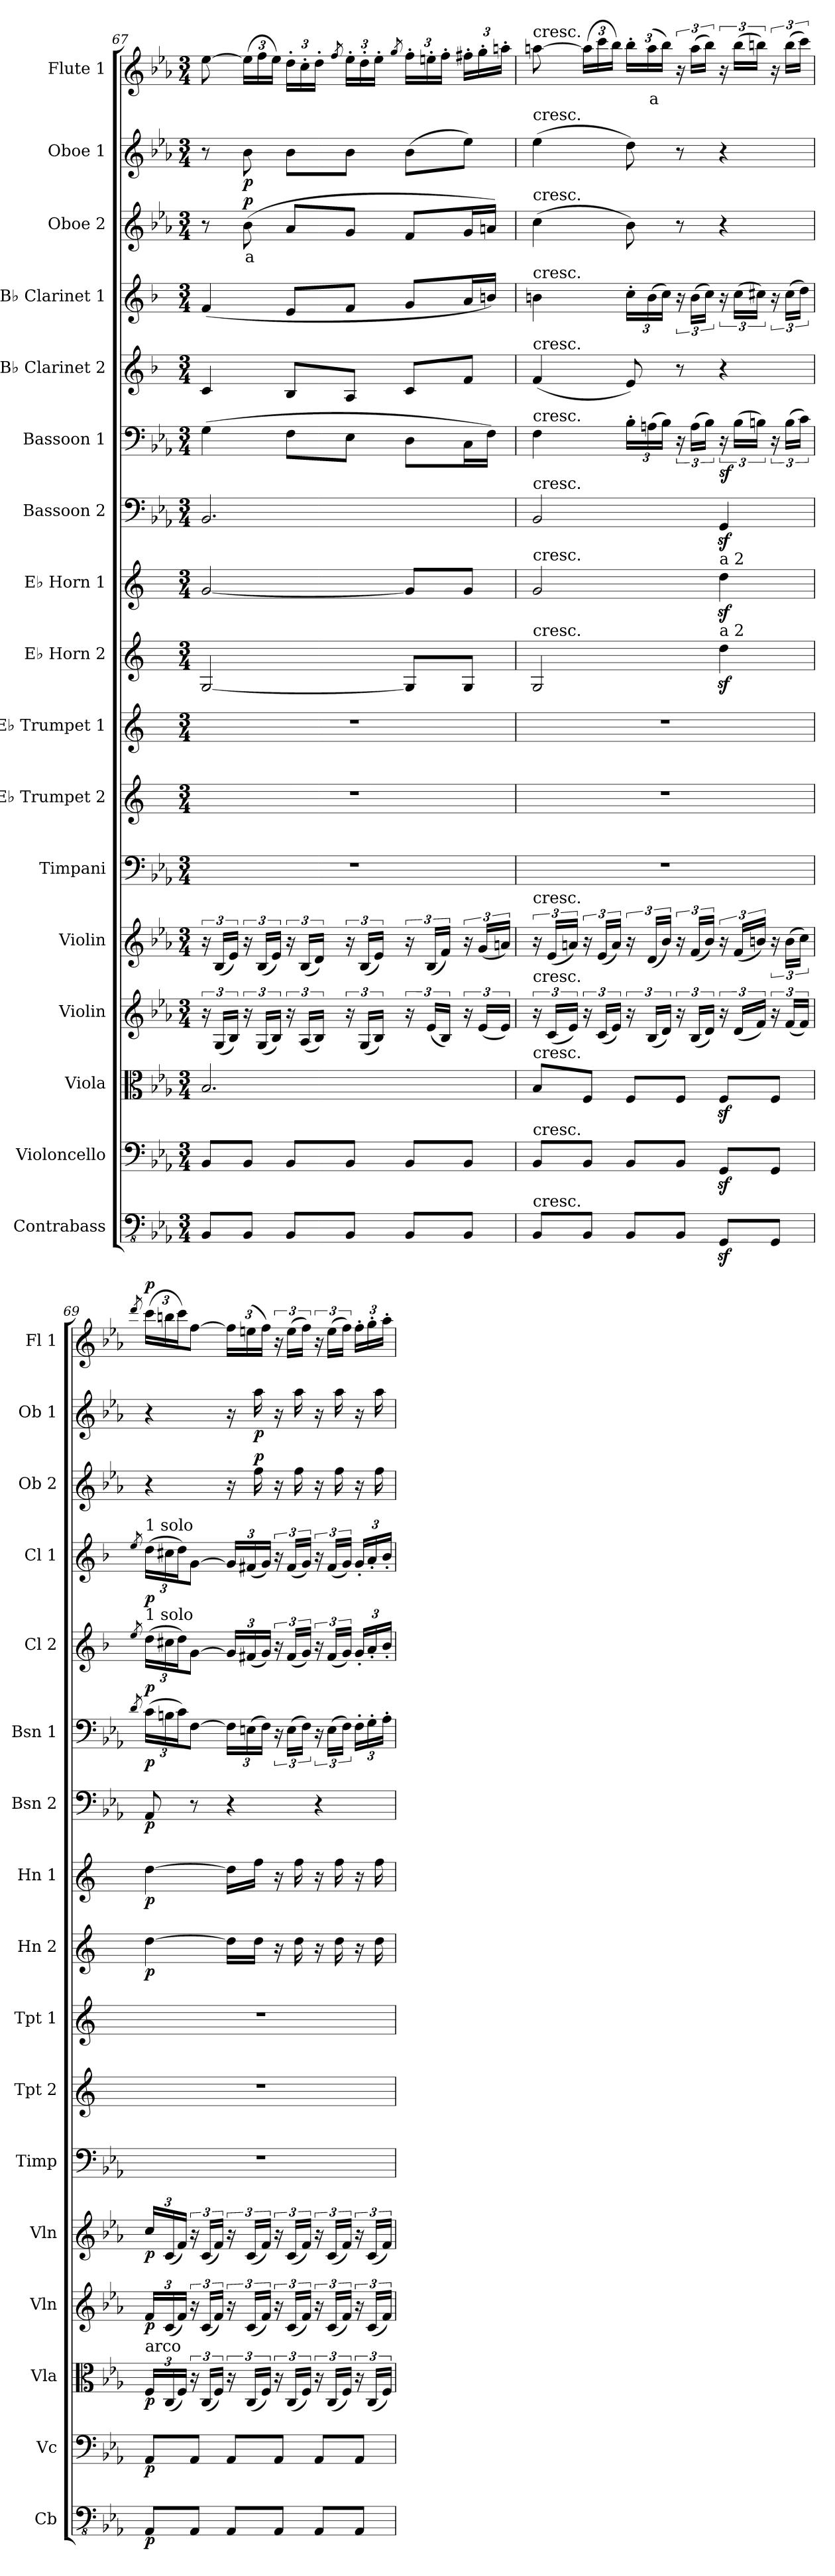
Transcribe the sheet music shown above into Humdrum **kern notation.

**kern	**dynam	**kern	**dynam	**kern	**dynam	**kern	**dynam	**kern	**dynam	**kern	**kern	**kern	**kern	**dynam	**kern	**dynam	**kern	**dynam	**kern	**dynam	**kern	**dynam	**kern	**dynam	**kern	**text	**dynam	**kern	**dynam	**kern	**text	**dynam
*part17	*part17	*part16	*part16	*part15	*part15	*part14	*part14	*part13	*part13	*part12	*part11	*part10	*part9	*part9	*part8	*part8	*part7	*part7	*part6	*part6	*part5	*part5	*part4	*part4	*part3	*part3	*part3	*part2	*part2	*part1	*part1	*part1
*staff17	*staff17	*staff16	*staff16	*staff15	*staff15	*staff14	*staff14	*staff13	*staff13	*staff12	*staff11	*staff10	*staff9	*staff9	*staff8	*staff8	*staff7	*staff7	*staff6	*staff6	*staff5	*staff5	*staff4	*staff4	*staff3	*staff3	*staff3	*staff2	*staff2	*staff1	*staff1	*staff1
*I"Contrabass	*	*I"Violoncello	*	*I"Viola	*	*I"Violin	*	*I"Violin	*	*I"Timpani	*I"E♭ Trumpet 2	*I"E♭ Trumpet 1	*I"E♭ Horn 2	*	*I"E♭ Horn 1	*	*I"Bassoon 2	*	*I"Bassoon 1	*	*I"B♭ Clarinet 2	*	*I"B♭ Clarinet 1	*	*I"Oboe 2	*	*	*I"Oboe 1	*	*I"Flute 1	*	*
*I'Cb	*	*I'Vc	*	*I'Vla	*	*I'Vln	*	*I'Vln	*	*I'Timp	*I'Tpt 2	*I'Tpt 1	*I'Hn 2	*	*I'Hn 1	*	*I'Bsn 2	*	*I'Bsn 1	*	*I'Cl 2	*	*I'Cl 1	*	*I'Ob 2	*	*	*I'Ob 1	*	*I'Fl 1	*	*
*clefFv4	*	*clefF4	*	*clefC3	*	*clefG2	*	*clefG2	*	*clefF4	*clefG2	*clefG2	*clefG2	*	*clefG2	*	*clefF4	*	*clefF4	*	*clefG2	*	*clefG2	*	*clefG2	*	*	*clefG2	*	*clefG2	*	*
*	*	*	*	*	*	*	*	*	*	*	*ITrd-2c-3	*ITrd-2c-3	*ITrd5c9	*	*ITrd5c9	*	*	*	*	*	*ITrd1c2	*	*ITrd1c2	*	*	*	*	*	*	*	*	*
*k[b-e-a-]	*	*k[b-e-a-]	*	*k[b-e-a-]	*	*k[b-e-a-]	*	*k[b-e-a-]	*	*k[b-e-a-]	*k[b-e-a-]	*k[b-e-a-]	*k[b-e-a-]	*	*k[b-e-a-]	*	*k[b-e-a-]	*	*k[b-e-a-]	*	*k[b-e-a-]	*	*k[b-e-a-]	*	*k[b-e-a-]	*	*	*k[b-e-a-]	*	*k[b-e-a-]	*	*
*M3/4	*	*M3/4	*	*M3/4	*	*M3/4	*	*M3/4	*	*M3/4	*M3/4	*M3/4	*M3/4	*	*M3/4	*	*M3/4	*	*M3/4	*	*M3/4	*	*M3/4	*	*M3/4	*	*	*M3/4	*	*M3/4	*	*
=67	=67	=67	=67	=67	=67	=67	=67	=67	=67	=67	=67	=67	=67	=67	=67	=67	=67	=67	=67	=67	=67	=67	=67	=67	=67	=67	=67	=67	=67	=67	=67	=67
8BBB-/L	.	8BB-/L	.	2.B-/	.	24r	.	24r	.	2.r	2.r	2.r	[2BB-/	.	[2B-/	.	2.BB-/	.	(>4G\	.	4B-/	.	(<4e-/	.	8r	.	.	8r	.	[8ee-\	.	.
.	.	.	.	.	.	(<24G/LL	.	(<24B-/LL	.	.	.	.	.	.	.	.	.	.	.	.	.	.	.	.	.	.	.	.	.	.	.	.
.	.	.	.	.	.	24B-/JJ)	.	24e-/JJ)	.	.	.	.	.	.	.	.	.	.	.	.	.	.	.	.	.	.	.	.	.	.	.	.
!	!	!	!	!	!	!	!	!	!	!	!	!	!	!	!	!	!	!	!	!	!	!	!	!	!	!LO:LY:b:color=#FF0000	!	!	!	!	!	!
*	*	*	*	*	*	*	*	*	*	*	*	*	*	*	*	*	*	*	*	*	*	*	*	*	*	*	*	*	*	*Xbrackettup	*	*
!	!	!	!	!	!	!	!	!	!	!	!	!	!	!	!	!	!	!	!	!	!	!	!	!	!	!	!LO:DY:b	!	!LO:DY:b	!	!	!
8BBB-/J	.	8BB-/J	.	.	.	24r	.	24r	.	.	.	.	.	.	.	.	.	.	.	.	.	.	.	.	(>8b-\	a	p	8b-\	p	(>24ee-\LL]	.	.
.	.	.	.	.	.	(<24G/LL	.	(<24B-/LL	.	.	.	.	.	.	.	.	.	.	.	.	.	.	.	.	.	.	.	.	.	24ff\	.	.
.	.	.	.	.	.	24B-/JJ)	.	24e-/JJ)	.	.	.	.	.	.	.	.	.	.	.	.	.	.	.	.	.	.	.	.	.	24ee-\JJ)	.	.
8BBB-/L	.	8BB-/L	.	.	.	24r	.	24r	.	.	.	.	.	.	.	.	.	.	8F\L	.	8A-/L	.	8d/L	.	8a-/L	.	.	8b-\L	.	24dd'\LL	.	.
.	.	.	.	.	.	(<24A-/LL	.	(<24B-/LL	.	.	.	.	.	.	.	.	.	.	.	.	.	.	.	.	.	.	.	.	.	24cc'\	.	.
.	.	.	.	.	.	24B-/JJ)	.	24d/JJ)	.	.	.	.	.	.	.	.	.	.	.	.	.	.	.	.	.	.	.	.	.	24dd'\JJ	.	.
.	.	.	.	.	.	.	.	.	.	.	.	.	.	.	.	.	.	.	.	.	.	.	.	.	.	.	.	.	.	8qff/	.	.
8BBB-/J	.	8BB-/J	.	.	.	24r	.	24r	.	.	.	.	.	.	.	.	.	.	8E-\J	.	8G/J	.	8e-/J	.	8g/J	.	.	8b-\J	.	24ee-'\LL	.	.
.	.	.	.	.	.	(<24G/LL	.	(<24B-/LL	.	.	.	.	.	.	.	.	.	.	.	.	.	.	.	.	.	.	.	.	.	24dd'\	.	.
.	.	.	.	.	.	24B-/JJ)	.	24e-/JJ)	.	.	.	.	.	.	.	.	.	.	.	.	.	.	.	.	.	.	.	.	.	24ee-'\JJ	.	.
.	.	.	.	.	.	.	.	.	.	.	.	.	.	.	.	.	.	.	.	.	.	.	.	.	.	.	.	.	.	8qgg/	.	.
8BBB-/L	.	8BB-/L	.	.	.	24r	.	24r	.	.	.	.	8BB-/L]	.	8B-/L]	.	.	.	8D\L	.	8B-/L	.	8f/L	.	8f/L	.	.	(>8b-\L	.	24ff'\LL	.	.
.	.	.	.	.	.	(<24e-/LL	.	(<24B-/LL	.	.	.	.	.	.	.	.	.	.	.	.	.	.	.	.	.	.	.	.	.	24een'\	.	.
.	.	.	.	.	.	24B-/JJ)	.	24f/JJ)	.	.	.	.	.	.	.	.	.	.	.	.	.	.	.	.	.	.	.	.	.	24ff'\JJ	.	.
8BBB-/J	.	8BB-/J	.	.	.	24r	.	24r	.	.	.	.	8BB-/J	.	8B-/J	.	.	.	16C\L	.	8e-/J	.	16g/L	.	16g/L	.	.	8ee-\J)	.	24ff#X'\LL	.	.
.	.	.	.	.	.	(<24e-/LL	.	(<24g/LL	.	.	.	.	.	.	.	.	.	.	.	.	.	.	.	.	.	.	.	.	.	24gg'\	.	.
.	.	.	.	.	.	.	.	.	.	.	.	.	.	.	.	.	.	.	16F\JJ)	.	.	.	16an/JJ)	.	16an/JJ)	.	.	.	.	.	.	.
.	.	.	.	.	.	24e-/JJ)	.	24an/JJ)	.	.	.	.	.	.	.	.	.	.	.	.	.	.	.	.	.	.	.	.	.	24aan'\JJ	.	.
!!LO:PB:g=z
=68	=68	=68	=68	=68	=68	=68	=68	=68	=68	=68	=68	=68	=68	=68	=68	=68	=68	=68	=68	=68	=68	=68	=68	=68	=68	=68	=68	=68	=68	=68	=68	=68
!	!	!	!	!	!	!	!	!	!	!	!	!	!	!	!	!	!	!	!	!	!	!	!	!	!	!	!	!	!	!LO:TX:a:t=cresc.	!	!
!	!	!	!	!	!	!	!	!	!	!	!	!	!	!	!	!	!	!	!	!	!	!	!	!	!	!	!	!LO:TX:a:t=cresc.	!	!	!	!
!	!	!	!	!	!	!	!	!	!	!	!	!	!	!	!	!	!	!	!	!	!	!	!	!	!LO:TX:a:t=cresc.	!	!	!	!	!	!	!
!	!	!	!	!	!	!	!	!	!	!	!	!	!	!	!	!	!	!	!	!	!	!	!LO:TX:a:t=cresc.	!	!	!	!	!	!	!	!	!
!	!	!	!	!	!	!	!	!	!	!	!	!	!	!	!	!	!	!	!	!	!LO:TX:a:t=cresc.	!	!	!	!	!	!	!	!	!	!	!
!	!	!	!	!	!	!	!	!	!	!	!	!	!	!	!	!	!	!	!LO:TX:a:t=cresc.	!	!	!	!	!	!	!	!	!	!	!	!	!
!	!	!	!	!	!	!	!	!	!	!	!	!	!	!	!	!	!LO:TX:a:t=cresc.	!	!	!	!	!	!	!	!	!	!	!	!	!	!	!
!	!	!	!	!	!	!	!	!	!	!	!	!	!	!	!LO:TX:a:t=cresc.	!	!	!	!	!	!	!	!	!	!	!	!	!	!	!	!	!
!	!	!	!	!	!	!	!	!	!	!	!	!	!LO:TX:a:t=cresc.	!	!	!	!	!	!	!	!	!	!	!	!	!	!	!	!	!	!	!
!	!	!	!	!	!	!	!	!LO:TX:a:t=cresc.	!	!	!	!	!	!	!	!	!	!	!	!	!	!	!	!	!	!	!	!	!	!	!	!
!	!	!	!	!	!	!LO:TX:a:t=cresc.	!	!	!	!	!	!	!	!	!	!	!	!	!	!	!	!	!	!	!	!	!	!	!	!	!	!
!	!	!	!	!LO:TX:a:t=cresc.	!	!	!	!	!	!	!	!	!	!	!	!	!	!	!	!	!	!	!	!	!	!	!	!	!	!	!	!
!	!	!LO:TX:a:t=cresc.	!	!	!	!	!	!	!	!	!	!	!	!	!	!	!	!	!	!	!	!	!	!	!	!	!	!	!	!	!	!
!LO:TX:a:t=cresc.	!	!	!	!	!	!	!	!	!	!	!	!	!	!	!	!	!	!	!	!	!	!	!	!	!	!	!	!	!	!	!	!
8BBB-/L	.	8BB-/L	.	8B-/L	.	24r	.	24r	.	2.r	2.r	2.r	2BB-/	.	2B-/	.	2BB-/	.	4F\	.	(<4e-/	.	4an\	.	(>4cc\	.	.	(>4ee-\	.	[8aan\	.	.
.	.	.	.	.	.	(<24c/LL	.	(<24e-/LL	.	.	.	.	.	.	.	.	.	.	.	.	.	.	.	.	.	.	.	.	.	.	.	.
.	.	.	.	.	.	24e-/JJ)	.	24an/JJ)	.	.	.	.	.	.	.	.	.	.	.	.	.	.	.	.	.	.	.	.	.	.	.	.
8BBB-/J	.	8BB-/J	.	8F/J	.	24r	.	24r	.	.	.	.	.	.	.	.	.	.	.	.	.	.	.	.	.	.	.	.	.	(>24aa\LL]	.	.
.	.	.	.	.	.	(<24c/LL	.	(<24e-/LL	.	.	.	.	.	.	.	.	.	.	.	.	.	.	.	.	.	.	.	.	.	24ccc\	.	.
.	.	.	.	.	.	24e-/JJ)	.	24a/JJ)	.	.	.	.	.	.	.	.	.	.	.	.	.	.	.	.	.	.	.	.	.	24bb-\JJ)	.	.
*	*	*	*	*	*	*	*	*	*	*	*	*	*	*	*	*	*	*	*Xbrackettup	*	*	*	*Xbrackettup	*	*	*	*	*	*	*	*	*
8BBB-/L	.	8BB-/L	.	8F/L	.	24r	.	24r	.	.	.	.	.	.	.	.	.	.	24B-'\LL	.	8d/)	.	24b-'\LL	.	8b-\)	.	.	8dd\)	.	24bb-'\LL	.	.
!	!	!	!	!	!	!	!	!	!	!	!	!	!	!	!	!	!	!	!	!	!	!	!	!	!	!	!	!	!	!	!LO:LY:b:color=#FF0000	!
.	.	.	.	.	.	(<24B-/LL	.	(<24d/LL	.	.	.	.	.	.	.	.	.	.	(>24An\	.	.	.	(>24a\	.	.	.	.	.	.	(>24aa\	a	.
.	.	.	.	.	.	24d/JJ)	.	24b-/JJ)	.	.	.	.	.	.	.	.	.	.	24B-\JJ)	.	.	.	24b-\JJ)	.	.	.	.	.	.	24bb-\JJ)	.	.
*	*	*	*	*	*	*	*	*	*	*	*	*	*	*	*	*	*	*	*brackettup	*	*	*	*brackettup	*	*	*	*	*	*	*brackettup	*	*
8BBB-/J	.	8BB-/J	.	8F/J	.	24r	.	24r	.	.	.	.	.	.	.	.	.	.	24r	.	8r	.	24r	.	8r	.	.	8r	.	24r	.	.
.	.	.	.	.	.	(<24B-/LL	.	(<24f/LL	.	.	.	.	.	.	.	.	.	.	(>24A\LL	.	.	.	(>24a\LL	.	.	.	.	.	.	(>24aa\LL	.	.
.	.	.	.	.	.	24d/JJ)	.	24b-/JJ)	.	.	.	.	.	.	.	.	.	.	24B-\JJ)	.	.	.	24b-\JJ)	.	.	.	.	.	.	24bb-\JJ)	.	.
!	!	!	!	!	!	!	!	!	!	!	!	!	!	!	!LO:TX:a:t=a 2	!	!	!	!	!	!	!	!	!	!	!	!	!	!	!	!	!
!	!	!	!	!	!	!	!	!	!	!	!	!	!LO:TX:a:t=a 2	!	!	!	!	!	!	!	!	!	!	!	!	!	!	!	!	!	!	!
!	!	!	!	!	!	!	!	!	!	!	!	!	!	!	!	!	!	!	!	!LO:DY:b	!	!	!	!	!	!	!	!	!	!	!	!
8GGGz</L	.	8GGz</L	.	8Fz</L	.	24r	.	24r	.	.	.	.	4fz<\	.	4fz<\	.	4GGz</	.	24r	sf	4r	.	24r	.	4r	.	.	4r	.	24r	.	.
.	.	.	.	.	.	(<24d/LL	.	(<24f/LL	.	.	.	.	.	.	.	.	.	.	(>24B-\LL	.	.	.	(>24b-\LL	.	.	.	.	.	.	(>24bb-\LL	.	.
.	.	.	.	.	.	24f/JJ)	.	24bn/JJ)	.	.	.	.	.	.	.	.	.	.	24Bn\JJ)	.	.	.	24bn\JJ)	.	.	.	.	.	.	24bbn\JJ)	.	.
8GGG/J	.	8GG/J	.	8F/J	.	24r	.	24r	.	.	.	.	.	.	.	.	.	.	24r	.	.	.	24r	.	.	.	.	.	.	24r	.	.
.	.	.	.	.	.	(<24f/LL	.	(>24b\LL	.	.	.	.	.	.	.	.	.	.	(>24B\LL	.	.	.	(>24b\LL	.	.	.	.	.	.	(>24bb\LL	.	.
.	.	.	.	.	.	24f/JJ)	.	24cc\JJ)	.	.	.	.	.	.	.	.	.	.	24c\JJ)	.	.	.	24cc\JJ)	.	.	.	.	.	.	24ccc\JJ)	.	.
=69	=69	=69	=69	=69	=69	=69	=69	=69	=69	=69	=69	=69	=69	=69	=69	=69	=69	=69	=69	=69	=69	=69	=69	=69	=69	=69	=69	=69	=69	=69	=69	=69
.	.	.	.	.	.	.	.	.	.	.	.	.	.	.	.	.	.	.	8qd/	.	8qdd/	.	8qdd/	.	.	.	.	.	.	8qddd/	.	.
*	*	*	*	*Xbrackettup	*	*Xbrackettup	*	*Xbrackettup	*	*	*	*	*	*	*	*	*	*	*Xbrackettup	*	*Xbrackettup	*	*Xbrackettup	*	*	*	*	*	*	*Xbrackettup	*	*
!	!	!	!	!	!	!	!	!	!	!	!	!	!	!	!	!	!	!	!	!	!	!	!LO:TX:a:t=1 solo	!	!	!	!	!	!	!	!	!
!	!	!	!	!	!	!	!	!	!	!	!	!	!	!	!	!	!	!	!	!	!LO:TX:a:t=1 solo	!	!	!	!	!	!	!	!	!	!	!
!	!	!	!	!LO:TX:a:t=arco	!	!	!	!	!	!	!	!	!	!	!	!	!	!	!	!	!	!	!	!	!	!	!	!	!	!	!	!
!	!LO:DY:b	!	!LO:DY:b	!	!LO:DY:b	!	!LO:DY:b	!	!LO:DY:b	!	!	!	!	!LO:DY:b	!	!LO:DY:b	!	!LO:DY:b	!	!LO:DY:b	!	!LO:DY:b	!	!LO:DY:b	!	!	!	!	!	!	!	!LO:DY:b
8AAA-/L	p	8AA-/L	p	24F/LL	p	24f/LL	p	24cc/LL	p	2.r	2.r	2.r	[4f\	p	[4f\	p	8AA-/	p	(>24c\LL	p	(>24cc\LL	p	(>24cc\LL	p	4r	.	.	4r	.	(>24ccc\LL	.	p
.	.	.	.	(<24C/	.	(<24c/	.	(<24c/	.	.	.	.	.	.	.	.	.	.	24Bn\	.	24bn\	.	24bn\	.	.	.	.	.	.	24bbn\	.	.
.	.	.	.	24F/JJ)	.	24f/JJ)	.	24f/JJ)	.	.	.	.	.	.	.	.	.	.	24c\J)	.	24cc\J)	.	24cc\J)	.	.	.	.	.	.	24ccc\J)	.	.
*	*	*	*	*brackettup	*	*brackettup	*	*brackettup	*	*	*	*	*	*	*	*	*	*	*	*	*	*	*	*	*	*	*	*	*	*	*	*
8AAA-/J	.	8AA-/J	.	24r	.	24r	.	24r	.	.	.	.	.	.	.	.	8r	.	[8F\J	.	[8f\J	.	[8f\J	.	.	.	.	.	.	[8ff\J	.	.
.	.	.	.	(<24C/LL	.	(<24c/LL	.	(<24c/LL	.	.	.	.	.	.	.	.	.	.	.	.	.	.	.	.	.	.	.	.	.	.	.	.
.	.	.	.	24F/JJ)	.	24f/JJ)	.	24f/JJ)	.	.	.	.	.	.	.	.	.	.	.	.	.	.	.	.	.	.	.	.	.	.	.	.
8AAA-/L	.	8AA-/L	.	24r	.	24r	.	24r	.	.	.	.	16f\LL]	.	16f\LL]	.	4r	.	24F\LL]	.	24f/LL]	.	24f/LL]	.	16r	.	.	16r	.	24ff\LL]	.	.
.	.	.	.	(<24C/LL	.	(<24c/LL	.	(<24c/LL	.	.	.	.	.	.	.	.	.	.	(>24En\	.	(<24en/	.	(<24en/	.	.	.	.	.	.	(>24een\	.	.
!	!	!	!	!	!	!	!	!	!	!	!	!	!	!	!	!	!	!	!	!	!	!	!	!	!	!	!LO:DY:b	!	!LO:DY:b	!	!	!
.	.	.	.	.	.	.	.	.	.	.	.	.	16f\JJ	.	16a-\JJ	.	.	.	.	.	.	.	.	.	16ff\	.	p	16aa-\	p	.	.	.
.	.	.	.	24F/JJ)	.	24f/JJ)	.	24f/JJ)	.	.	.	.	.	.	.	.	.	.	24F\JJ)	.	24f/JJ)	.	24f/JJ)	.	.	.	.	.	.	24ff\JJ)	.	.
*	*	*	*	*	*	*	*	*	*	*	*	*	*	*	*	*	*	*	*brackettup	*	*brackettup	*	*brackettup	*	*	*	*	*	*	*brackettup	*	*
8AAA-/J	.	8AA-/J	.	24r	.	24r	.	24r	.	.	.	.	16r	.	16r	.	.	.	24r	.	24r	.	24r	.	16r	.	.	16r	.	24r	.	.
.	.	.	.	(<24C/LL	.	(<24c/LL	.	(<24c/LL	.	.	.	.	.	.	.	.	.	.	(>24E\LL	.	(<24e/LL	.	(<24e/LL	.	.	.	.	.	.	(>24ee\LL	.	.
.	.	.	.	.	.	.	.	.	.	.	.	.	16f\	.	16a-\	.	.	.	.	.	.	.	.	.	16ff\	.	.	16aa-\	.	.	.	.
.	.	.	.	24F/JJ)	.	24f/JJ)	.	24f/JJ)	.	.	.	.	.	.	.	.	.	.	24F\JJ)	.	24f/JJ)	.	24f/JJ)	.	.	.	.	.	.	24ff\JJ)	.	.
8AAA-/L	.	8AA-/L	.	24r	.	24r	.	24r	.	.	.	.	16r	.	16r	.	4r	.	24r	.	24r	.	24r	.	16r	.	.	16r	.	24r	.	.
.	.	.	.	(<24C/LL	.	(<24c/LL	.	(<24c/LL	.	.	.	.	.	.	.	.	.	.	(>24E\LL	.	(<24e/LL	.	(<24e/LL	.	.	.	.	.	.	(>24ee\LL	.	.
.	.	.	.	.	.	.	.	.	.	.	.	.	16f\	.	16a-\	.	.	.	.	.	.	.	.	.	16ff\	.	.	16aa-\	.	.	.	.
.	.	.	.	24F/JJ)	.	24f/JJ)	.	24f/JJ)	.	.	.	.	.	.	.	.	.	.	24F\JJ)	.	24f/JJ)	.	24f/JJ)	.	.	.	.	.	.	24ff\JJ)	.	.
*	*	*	*	*	*	*	*	*	*	*	*	*	*	*	*	*	*	*	*Xbrackettup	*	*Xbrackettup	*	*Xbrackettup	*	*	*	*	*	*	*Xbrackettup	*	*
8AAA-/J	.	8AA-/J	.	24r	.	24r	.	24r	.	.	.	.	16r	.	16r	.	.	.	24F'\LL	.	24f'/LL	.	24f'/LL	.	16r	.	.	16r	.	24ff'\LL	.	.
.	.	.	.	(<24C/LL	.	(<24c/LL	.	(<24c/LL	.	.	.	.	.	.	.	.	.	.	24G'\	.	24g'/	.	24g'/	.	.	.	.	.	.	24gg'\	.	.
.	.	.	.	.	.	.	.	.	.	.	.	.	16f\	.	16a-\	.	.	.	.	.	.	.	.	.	16ff\	.	.	16aa-\	.	.	.	.
.	.	.	.	24F/JJ)	.	24f/JJ)	.	24f/JJ)	.	.	.	.	.	.	.	.	.	.	24A-'\JJ	.	24a-'/JJ	.	24a-'/JJ	.	.	.	.	.	.	24aa-'\JJ	.	.
=	=	=	=	=	=	=	=	=	=	=	=	=	=	=	=	=	=	=	=	=	=	=	=	=	=	=	=	=	=	=	=	=
*-	*-	*-	*-	*-	*-	*-	*-	*-	*-	*-	*-	*-	*-	*-	*-	*-	*-	*-	*-	*-	*-	*-	*-	*-	*-	*-	*-	*-	*-	*-	*-	*-
